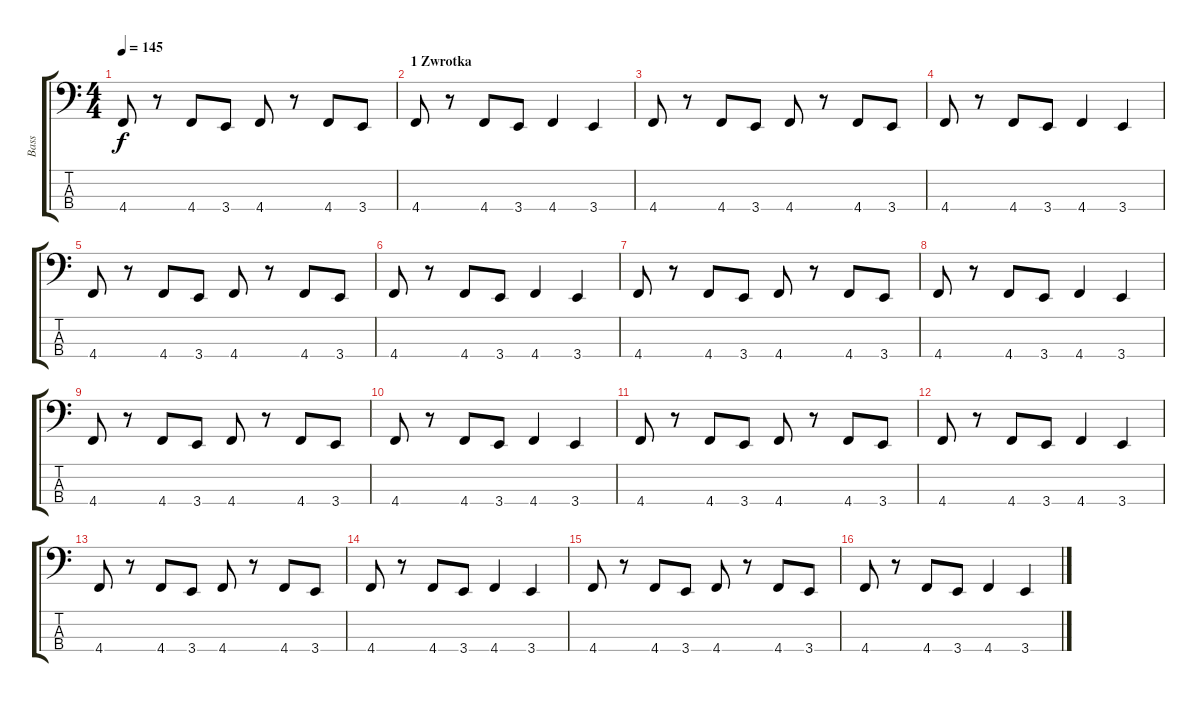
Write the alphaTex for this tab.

\track ("Bass" "Bass") {instrument electricbassfinger}
\staff {score tabs}
\tuning (Gb2 Db2 Ab1 Db1) {hide}
\ts (4 4)
\tempo 145
\clef f4
\ks c
4.4.8{dy f} r.8 4.4.8 3.4.8 4.4.8 r.8 4.4.8 3.4.8 |
\section ("" "1 Zwrotka")
4.4.8 r.8 4.4.8 3.4.8 4.4.4 3.4.4 |
4.4.8 r.8 4.4.8 3.4.8 4.4.8 r.8 4.4.8 3.4.8 |
4.4.8 r.8 4.4.8 3.4.8 4.4.4 3.4.4 |
4.4.8 r.8 4.4.8 3.4.8 4.4.8 r.8 4.4.8 3.4.8 |
4.4.8 r.8 4.4.8 3.4.8 4.4.4 3.4.4 |
4.4.8 r.8 4.4.8 3.4.8 4.4.8 r.8 4.4.8 3.4.8 |
4.4.8 r.8 4.4.8 3.4.8 4.4.4 3.4.4 |
4.4.8 r.8 4.4.8 3.4.8 4.4.8 r.8 4.4.8 3.4.8 |
4.4.8 r.8 4.4.8 3.4.8 4.4.4 3.4.4 |
4.4.8 r.8 4.4.8 3.4.8 4.4.8 r.8 4.4.8 3.4.8 |
4.4.8 r.8 4.4.8 3.4.8 4.4.4 3.4.4 |
4.4.8 r.8 4.4.8 3.4.8 4.4.8 r.8 4.4.8 3.4.8 |
4.4.8 r.8 4.4.8 3.4.8 4.4.4 3.4.4 |
4.4.8 r.8 4.4.8 3.4.8 4.4.8 r.8 4.4.8 3.4.8 |
4.4.8 r.8 4.4.8 3.4.8 4.4.4 3.4.4
